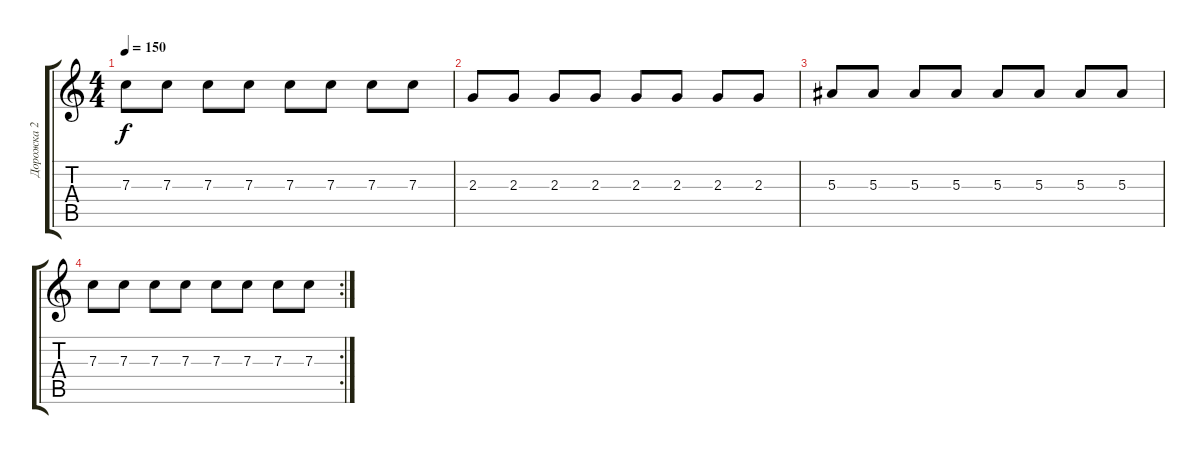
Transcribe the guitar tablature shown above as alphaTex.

\track ("Дорожка 2" "Дорожка 2") {instrument distortionguitar}
\staff {score tabs}
\tuning (D4 A3 F3 C3 G2 C2) {hide}
\ts (4 4)
\tempo 150
\clef g2
\ks c
7.3.8{dy f} 7.3.8 7.3.8 7.3.8 7.3.8 7.3.8 7.3.8 7.3.8 |
2.3.8 2.3.8 2.3.8 2.3.8 2.3.8 2.3.8 2.3.8 2.3.8 |
5.3.8 5.3.8 5.3.8 5.3.8 5.3.8 5.3.8 5.3.8 5.3.8 |
\rc 2
7.3.8 7.3.8 7.3.8 7.3.8 7.3.8 7.3.8 7.3.8 7.3.8
